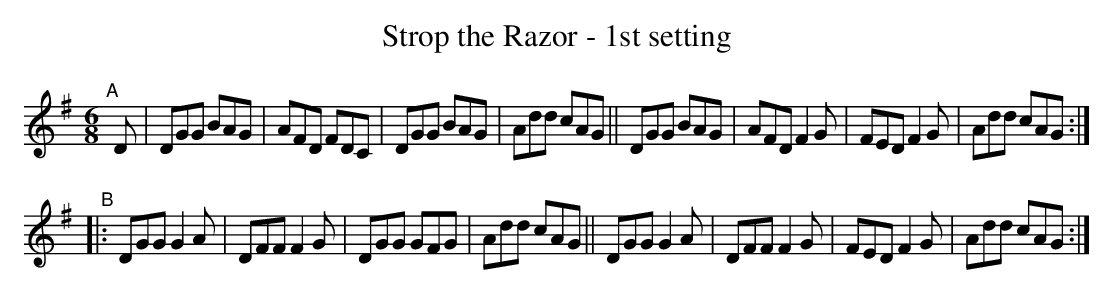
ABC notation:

X:1
T: Strop the Razor - 1st setting
M: 6/8
L: 1/8
K: G
"^A"[|] D \
|  DGG BAG | AFD FDC | DGG BAG | Add cAG \
|| DGG BAG | AFD F2G | FED F2G | Add cAG :|
"^B"\
|: DGG G2A | DFF F2G | DGG GFG | Add cAG \
|| DGG G2A | DFF F2G | FED F2G | Add cAG :|
